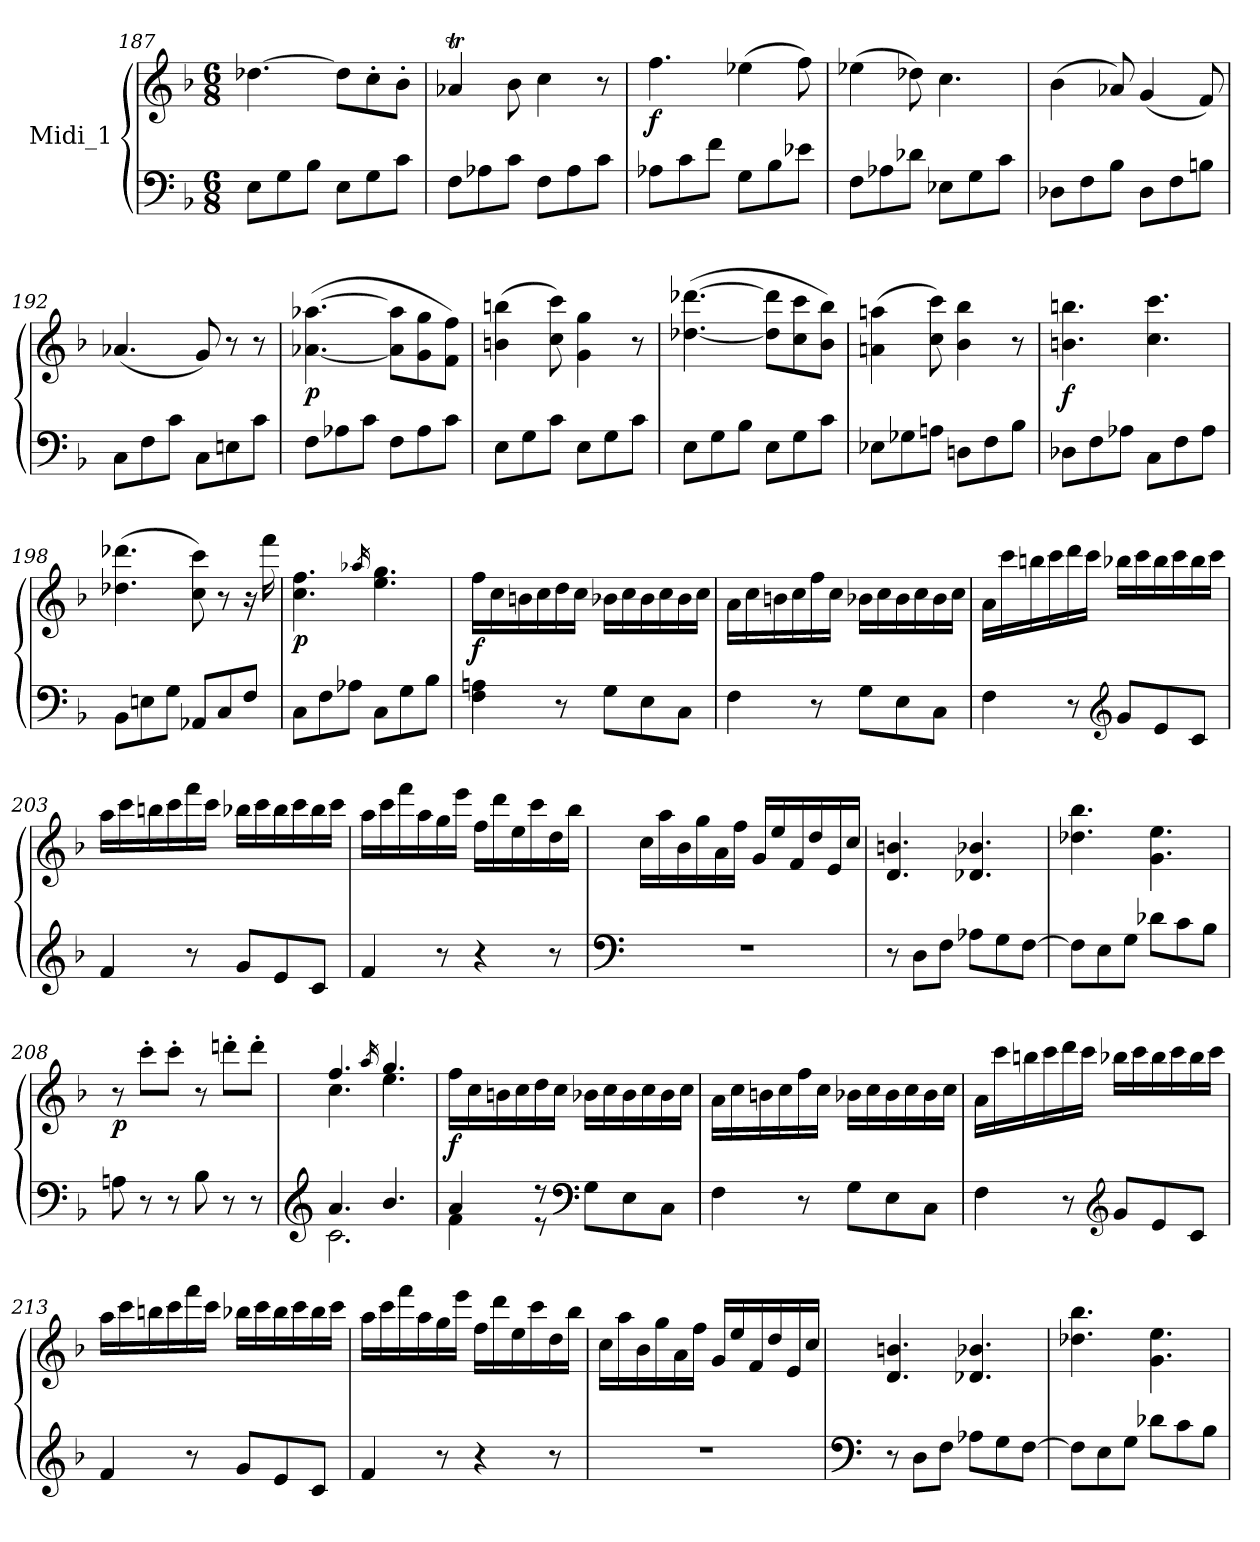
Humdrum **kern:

**kern	**kern	**dynam
*part1	*part1	*part1
*staff2	*staff1	*staff1/2
*I"Midi_1	*	*
*clefF4	*clefG2	*
*k[b-]	*k[b-]	*
*F:	*F:	*
*M6/8	*M6/8	*
=187	=187	=187
8E\L	[4.dd-X\	.
8G\	.	.
8B-\J	.	.
8E\L	8dd-\L]	.
8G\	8cc'\	.
8c\J	8b-'\J	.
!!LO:LB:g=z
=188	=188	=188
8F\L	4a-XT/	.
8A-X\	.	.
8c\J	8b-\	.
8F\L	4cc\	.
8A-\	.	.
8c\J	8r	.
=189	=189	=189
!	!	!LO:DY:b
8A-X\L	4.ff\	f
8c\	.	.
8f\J	.	.
8G\L	(>4ee-X\	.
8B-\	.	.
8e-X\J	8ff\)	.
=190	=190	=190
8F\L	(>4ee-X\	.
8A-X\	.	.
8d-X\J	8dd-X\)	.
8E-X\L	4.cc\	.
8G\	.	.
8c\J	.	.
=191	=191	=191
8D-X\L	(>4b-\	.
8F\	.	.
8B-\J	8a-X/)	.
8D-\L	(4g/	.
8F\	.	.
8Bn\J	8f/)	.
=192	=192	=192
8C\L	(4.a-X/	.
8F\	.	.
8c\J	.	.
8C\L	8g/)	.
8Eni\	8r	.
8c\J	8r	.
!!LO:LB:g=z
=193	=193	=193
!	!	!LO:DY:b
8F\L	(>[4.a-X\ [4.aa-X\	p
8A-X\	.	.
8c\J	.	.
8F\L	8a-\] 8aa-\]L	.
8A-\	8g\ 8gg\	.
8c\J	8f\ 8ff\J)	.
=194	=194	=194
8E\L	(>4bn\ 4bbn\	.
8G\	.	.
8c\J	8cc\ 8ccc\)	.
8E\L	4g\ 4gg\	.
8G\	.	.
8c\J	8r	.
=195	=195	=195
8E\L	(>[4.dd-X\ [4.ddd-X\	.
8G\	.	.
8B-\J	.	.
8E\L	8dd-\] 8ddd-\]L	.
8G\	8cc\ 8ccc\	.
8c\J	8b-\ 8bb-\J)	.
=196	=196	=196
8E-X\L	(>4ani\ 4aani\	.
8G-X\	.	.
8Ani\J	8cc\ 8ccc\)	.
8Dni\L	4b-\ 4bb-\	.
8F\	.	.
8B-\J	8r	.
!!LO:LB:g=z
=197	=197	=197
!	!	!LO:DY:b
8D-X\L	4.bn\ 4.bbn\	f
8F\	.	.
8A-X\J	.	.
8C\L	4.cc\ 4.ccc\	.
8F\	.	.
8A-\J	.	.
=198	=198	=198
8BB-\L	(>4.dd-X\ 4.ddd-X\	.
8Eni\	.	.
8G\J	.	.
8AA-X/L	8cc\ 8ccc\)	.
8C/	8r	.
8F/J	16r	.
.	16fff\	.
=199	=199	=199
!	!	!LO:DY:b
8C\L	4.cc\ 4.ff\	p
8F\	.	.
8A-X\J	.	.
.	16qaa-X/	.
8C\L	4.ee\ 4.gg\	.
8G\	.	.
8B-\J	.	.
=200	=200	=200
!	!	!LO:DY:b
4F\ 4Ani\	16ff\LL	f
.	16cc\	.
.	16bn\	.
.	16cc\	.
8r	16dd\	.
.	16cc\JJ	.
8G\L	16b-X\LL	.
.	16cc\	.
8E\	16b-\	.
.	16cc\	.
8C\J	16b-\	.
.	16cc\JJ	.
!!LO:PB:g=z
=201	=201	=201
4F\	16a\LL	.
.	16cc\	.
.	16bn\	.
.	16cc\	.
8r	16ff\	.
.	16cc\JJ	.
8G\L	16b-X\LL	.
.	16cc\	.
8E\	16b-\	.
.	16cc\	.
8C\J	16b-\	.
.	16cc\JJ	.
=202	=202	=202
4F\	16a\LL	.
.	16ccc\	.
.	16bbn\	.
.	16ccc\	.
8r	16ddd\	.
.	16ccc\JJ	.
*clefG2	*	*
8g/L	16bb-X\LL	.
.	16ccc\	.
8e/	16bb-\	.
.	16ccc\	.
8c/J	16bb-\	.
.	16ccc\JJ	.
=203	=203	=203
4f/	16aa\LL	.
.	16ccc\	.
.	16bbn\	.
.	16ccc\	.
8r	16fff\	.
.	16ccc\JJ	.
8g/L	16bb-X\LL	.
.	16ccc\	.
8e/	16bb-\	.
.	16ccc\	.
8c/J	16bb-\	.
.	16ccc\JJ	.
!!LO:LB:g=z
=204	=204	=204
4f/	16aa\LL	.
.	16ccc\	.
.	16fff\	.
.	16aa\	.
8r	16gg\	.
.	16eee\JJ	.
4r	16ff\LL	.
.	16ddd\	.
.	16ee\	.
.	16ccc\	.
8r	16dd\	.
.	16bb-\JJ	.
=205	=205	=205
*clefF4	*	*
2.r	16cc\LL	.
.	16aa\	.
.	16b-\	.
.	16gg\	.
.	16a\	.
.	16ff\JJ	.
.	16g/LL	.
.	16ee/	.
.	16f/	.
.	16dd/	.
.	16e/	.
.	16cc/JJ	.
=206	=206	=206
8r	4.d/ 4.bn/	.
8D\L	.	.
8F\J	.	.
8A-X\L	4.d-X/ 4.b-X/	.
8G\	.	.
[8F\J	.	.
=207	=207	=207
8F\L]	4.dd-X\ 4.bb-\	.
8E\	.	.
8G\J	.	.
8d-X\L	4.g\ 4.ee\	.
8c\	.	.
8B-\J	.	.
!!LO:LB:g=z
=208	=208	=208
*^	*	*
*	*^	*	*
!	!	!	!	!LO:DY:b
2ryy	8Ani\	2ryy	8r	p
.	8r	.	8ccc'\L	.
.	8r	.	8ccc'\J	.
.	8B-\	.	8r	.
4ryy	8r	4ryy	8dddni'\L	.
.	8r	.	8ddd'\J	.
*v	*v	*v	*	*
=209	=209	=209
*clefG2	*	*
*^	*^	*
4.a/	2.c\	4.ff/	4.cc\	.
.	.	16qaa/	.	.
4.b-/	.	4.gg/	4.ee\	.
=210	=210	=210	=210	=210
*	*^	*	*	*
!	!	!	!	!	!LO:DY:b
*	*	*	*v	*v	*
2ryy	4a/	4f\	16ff\LL	f
.	.	.	16cc\	.
.	.	.	16bn\	.
.	.	.	16cc\	.
.	8r	8r	16dd\	.
.	.	.	16cc\JJ	.
*clefF4	*	*	*	*
.	8G\L	8ryy	16b-X\LL	.
.	.	.	16cc\	.
4ryy	8E\	4ryy	16b-\	.
.	.	.	16cc\	.
.	8C\J	.	16b-\	.
.	.	.	16cc\JJ	.
=211	=211	=211	=211	=211
2ryy	4F\	2ryy	16a\LL	.
.	.	.	16cc\	.
.	.	.	16bn\	.
.	.	.	16cc\	.
.	8r	.	16ff\	.
.	.	.	16cc\JJ	.
.	8G\L	.	16b-X\LL	.
.	.	.	16cc\	.
4ryy	8E\	4ryy	16b-\	.
.	.	.	16cc\	.
.	8C\J	.	16b-\	.
.	.	.	16cc\JJ	.
*v	*v	*v	*	*
!!LO:PB:g=z
=212	=212	=212
4F\	16a\LL	.
.	16ccc\	.
.	16bbn\	.
.	16ccc\	.
8r	16ddd\	.
.	16ccc\JJ	.
*clefG2	*	*
8g/L	16bb-X\LL	.
.	16ccc\	.
8e/	16bb-\	.
.	16ccc\	.
8c/J	16bb-\	.
.	16ccc\JJ	.
=213	=213	=213
4f/	16aa\LL	.
.	16ccc\	.
.	16bbn\	.
.	16ccc\	.
8r	16fff\	.
.	16ccc\JJ	.
8g/L	16bb-X\LL	.
.	16ccc\	.
8e/	16bb-\	.
.	16ccc\	.
8c/J	16bb-\	.
.	16ccc\JJ	.
=214	=214	=214
4f/	16aa\LL	.
.	16ccc\	.
.	16fff\	.
.	16aa\	.
8r	16gg\	.
.	16eee\JJ	.
4r	16ff\LL	.
.	16ddd\	.
.	16ee\	.
.	16ccc\	.
8r	16dd\	.
.	16bb-\JJ	.
!!LO:LB:g=z
=215	=215	=215
*^	*	*
2ryy	2.r	16cc\LL	.
.	.	16aa\	.
.	.	16b-\	.
.	.	16gg\	.
.	.	16a\	.
.	.	16ff\JJ	.
.	.	16g/LL	.
.	.	16ee/	.
4ryy	.	16f/	.
.	.	16dd/	.
.	.	16e/	.
.	.	16cc/JJ	.
=216	=216	=216	=216
*clefF4	*	*	*
2ryy	8r	4.d/ 4.bn/	.
.	8D\L	.	.
.	8F\J	.	.
.	8A-X\L	4.d-X/ 4.b-X/	.
4ryy	8G\	.	.
.	[8F\J	.	.
=217	=217	=217	=217
2ryy	8F\L]	4.dd-X\ 4.bb-\	.
.	8E\	.	.
.	8G\J	.	.
.	8d-X\L	4.g\ 4.ee\	.
4ryy	8c\	.	.
.	8B-\J	.	.
*v	*v	*	*
=	=	=
*-	*-	*-
